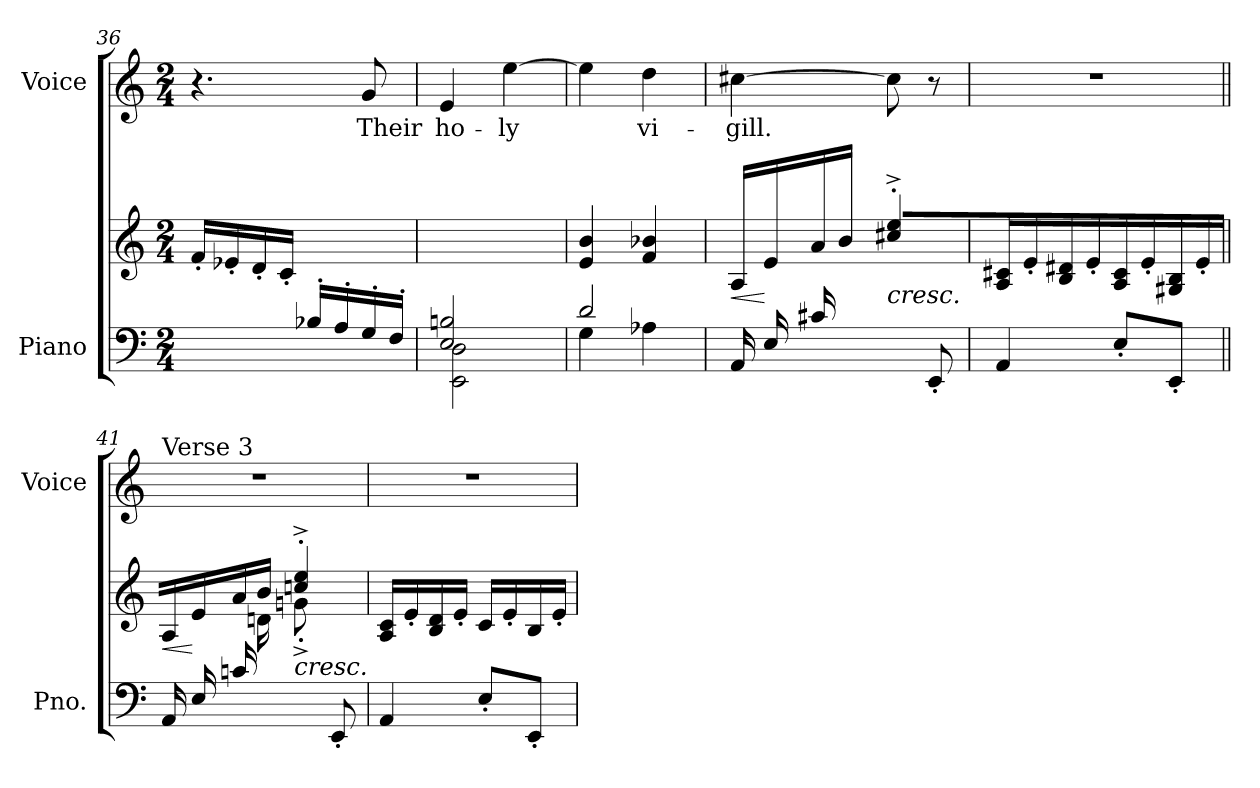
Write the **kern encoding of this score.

**kern	**kern	**dynam	**kern	**text
*part2	*part2	*part2	*part1	*part1
*staff3	*staff2	*staff2/3	*staff1	*staff1
*I"Piano	*	*	*I"Voice	*
*I'Pno.	*	*	*I'Voice	*
*clefF4	*clefG2	*	*clefG2	*
*k[]	*k[]	*	*k[]	*
*a:	*a:	*	*a:	*
*M2/4	*M2/4	*	*M2/4	*
=36	=36	=36	=36	=36
*^	*	*	*	*
!	!LO:N:vis=1	!	!	!	!
4ryy	2ryy	16f'i/LL	.	4.r	.
.	.	16e-X'i/	.	.	.
.	.	16d'i/	.	.	.
.	.	16c'i/JJ	.	.	.
16B-X'i/LL	.	4ryy	.	.	.
16A'i/	.	.	.	.	.
!	!	!	!	!	!LO:LY:b:color=#000000
16G'i/	.	.	.	8gi/	Their
16F'i/JJ	.	.	.	.	.
=37	=37	=37	=37	=37	=37
!	!	!	!	!	!LO:LY:b:color=#000000
2Ei/ 2Bni	2EEi\ 2Di	2ryy	.	4ei/	ho-
!	!	!	!	!	!LO:LY:b:color=#000000
.	.	.	.	[>4eei\	-ly
=38	=38	=38	=38	=38	=38
2di/	4Gi\	4ei/ 4bi	.	4eei\]	.
!	!	!	!	!	!LO:LY:b:color=#000000
.	4A-Xi\	4fi/ 4b-Xi	.	4ddi\	vi-
!!LO:PB:g=z
=39	=39	=39	=39	=39	=39
!	!	!	!LO:HP:b	!	!
*v	*v	*^	*	*	*
*^	*	*	*	*	*
!	!	!	!	!	!	!LO:LY:b:color=#000000
*v	*v	*	*	*	*	*
16AAi/LL	16Ai/LL	8.ryy	<	[>4cc#Xi\	-gill.
16Ei/	16ei/	.	[ [	.	.
16c#Xi/	16ai/	.	.	.	.
8.ryy	16bi/JJ	16d#Xi\JJ	.	.	.
!	!	!	!LO:HP:b	!	!
.	4cc#Xi/'^ 4eei'^	8g#X'^i/L	<	8cc#i\]	.
8EE'i/J	.	8ryy	.	8r	.
=40	=40	=40	=40	=40	=40
!	!	!	!	!LO:N:vis=1	!
*	*v	*v	*	*	*
4AAi/	16Ai/ 16c#XiLL	.	2r	.
.	16e'i/	.	.	.
.	16Bi/ 16d#Xi	.	.	.
.	16e'i/JJ	.	.	.
8E'i/L	16Ai/ 16c#iLL	.	.	.
.	16e'i/	.	.	.
8EE'i/J	16G#Xi/ 16Bi	.	.	.
.	16e'i/JJ	.	.	.
=41||	=41||	=41||	=41||	=41||
!	!	!	!LO:TX:a:t=Verse 3	!
!	!	!LO:HP:b	!LO:N:vis=1	!
*	*^	*	*	*
16AAi/LL	16Ai/LL	8.ryy	<	2r	.
16Ei/	16ei/	.	[ [	.	.
16cni/	16ai/	.	.	.	.
8.ryy	16bi/JJ	16dni\JJ	.	.	.
!	!	!	!LO:HP:b	!	!
.	4ccni/'^ 4eei'^	8gn'^i\L	<	.	.
8EE'i/J	.	8ryy	.	.	.
!!LO:LB:g=z
=42	=42	=42	=42	=42	=42
!	!	!	!	!LO:N:vis=1	!
*	*v	*v	*	*	*
4AAi/	16Ai/ 16ciLL	.	2r	.
.	16e'i/	.	.	.
.	16Bi/ 16di	.	.	.
.	16e'i/JJ	.	.	.
8E'i/L	16ci/LL	.	.	.
.	16e'i/	.	.	.
8EE'i/J	16Bi/	.	.	.
.	16e'i/JJ	.	.	.
=	=	=	=	=
*-	*-	*-	*-	*-
